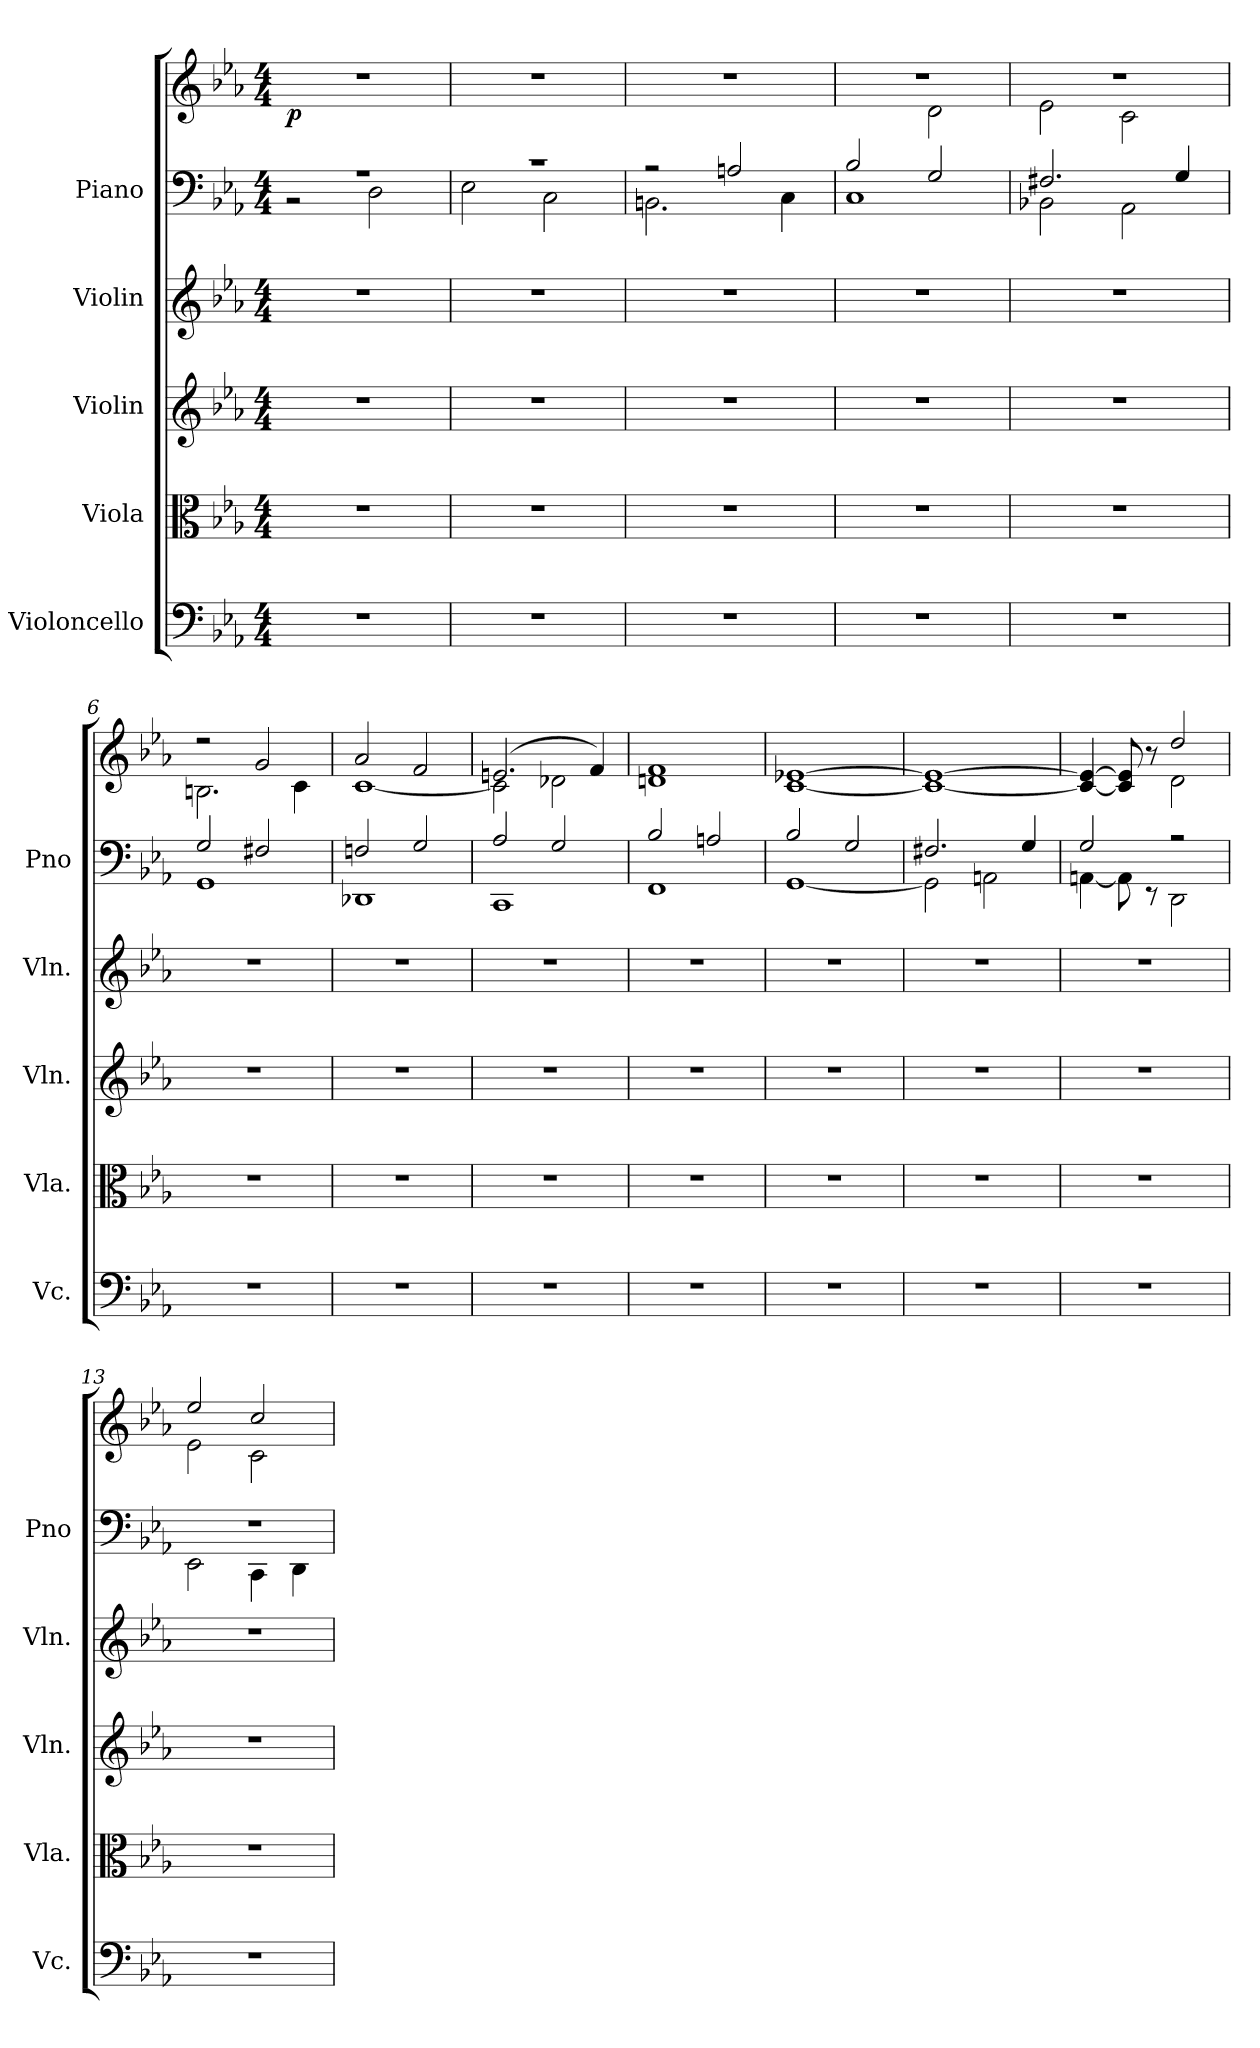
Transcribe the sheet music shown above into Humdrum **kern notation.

**kern	**kern	**kern	**kern	**kern	**kern	**dynam
*part5	*part4	*part3	*part2	*part1	*part1	*part1
*staff6	*staff5	*staff4	*staff3	*staff2	*staff1	*staff1/2
*I"Violoncello	*I"Viola	*I"Violin	*I"Violin	*I"Piano	*	*
*I'Vc.	*I'Vla.	*I'Vln.	*I'Vln.	*I'Pno	*	*
*clefF4	*clefC3	*clefG2	*clefG2	*clefF4	*clefG2	*
*k[b-e-a-]	*k[b-e-a-]	*k[b-e-a-]	*k[b-e-a-]	*k[b-e-a-]	*k[b-e-a-]	*
*M4/4	*M4/4	*M4/4	*M4/4	*M4/4	*M4/4	*
=1	=1	=1	=1	=1	=1	=1
*	*	*	*	*^	*	*
!	!	!	!	!	!	!	!LO:DY:b
1r	1r	1r	1r	1r	2r	1r	p
.	.	.	.	.	2D\	.	.
=2	=2	=2	=2	=2	=2	=2	=2
1r	1r	1r	1r	1r	2E-\	1r	.
.	.	.	.	.	2C\	.	.
=3	=3	=3	=3	=3	=3	=3	=3
1r	1r	1r	1r	2r	2.BBn\	1r	.
.	.	.	.	2An/	.	.	.
.	.	.	.	.	4C\	.	.
=4	=4	=4	=4	=4	=4	=4	=4
*	*	*	*	*	*	*^	*
1r	1r	1r	1r	2B-i/	1C	1r	2ryy	.
.	.	.	.	2G/	.	.	2d\	.
=5	=5	=5	=5	=5	=5	=5	=5	=5
1r	1r	1r	1r	2.F#X/	2BB-X\	1r	2e-\	.
.	.	.	.	.	2AA-\	.	2c\	.
.	.	.	.	4G/	.	.	.	.
=6	=6	=6	=6	=6	=6	=6	=6	=6
1r	1r	1r	1r	2G/	1GG	2r	2.Bn\	.
.	.	.	.	2F#X/	.	2g/	.	.
.	.	.	.	.	.	.	4c\	.
=7	=7	=7	=7	=7	=7	=7	=7	=7
1r	1r	1r	1r	2Fn/	1DD-X	2a-/	[1c	.
.	.	.	.	2G/	.	2f/	.	.
=8	=8	=8	=8	=8	=8	=8	=8	=8
1r	1r	1r	1r	2A-/	1CC	(>2.en/	2c\]	.
.	.	.	.	2G/	.	.	2d-X\	.
.	.	.	.	.	.	4f/)	.	.
=9	=9	=9	=9	=9	=9	=9	=9	=9
1r	1r	1r	1r	2B-/	1FF	1f	1dn	.
.	.	.	.	2An/	.	.	.	.
=10	=10	=10	=10	=10	=10	=10	=10	=10
1r	1r	1r	1r	2B-/	[1GG	[1e-X	[1c	.
.	.	.	.	2G/	.	.	.	.
=11	=11	=11	=11	=11	=11	=11	=11	=11
1r	1r	1r	1r	2.F#X/	2GG\]	1e-_	1c_	.
.	.	.	.	.	2AAn\	.	.	.
.	.	.	.	4G/	.	.	.	.
!!LO:LB:g=z	!!
=12	=12	=12	=12	=12	=12	=12	=12	=12
1r	1r	1r	1r	2G/	[4AAn\	4c/_ 4e-/_	2ryy	.
.	.	.	.	.	8AA\]	8c/] 8e-/]	.	.
.	.	.	.	.	8r	8r	.	.
.	.	.	.	2r	2DD\	2dd/	2d\	.
=13	=13	=13	=13	=13	=13	=13	=13	=13
1r	1r	1r	1r	1r	2EE-\	2ee-/	2e-\	.
.	.	.	.	.	4CC\	2cc/	2c\	.
.	.	.	.	.	4DD\	.	.	.
*	*	*	*	*v	*v	*	*	*
*	*	*	*	*	*v	*v	*
=	=	=	=	=	=	=
*-	*-	*-	*-	*-	*-	*-
